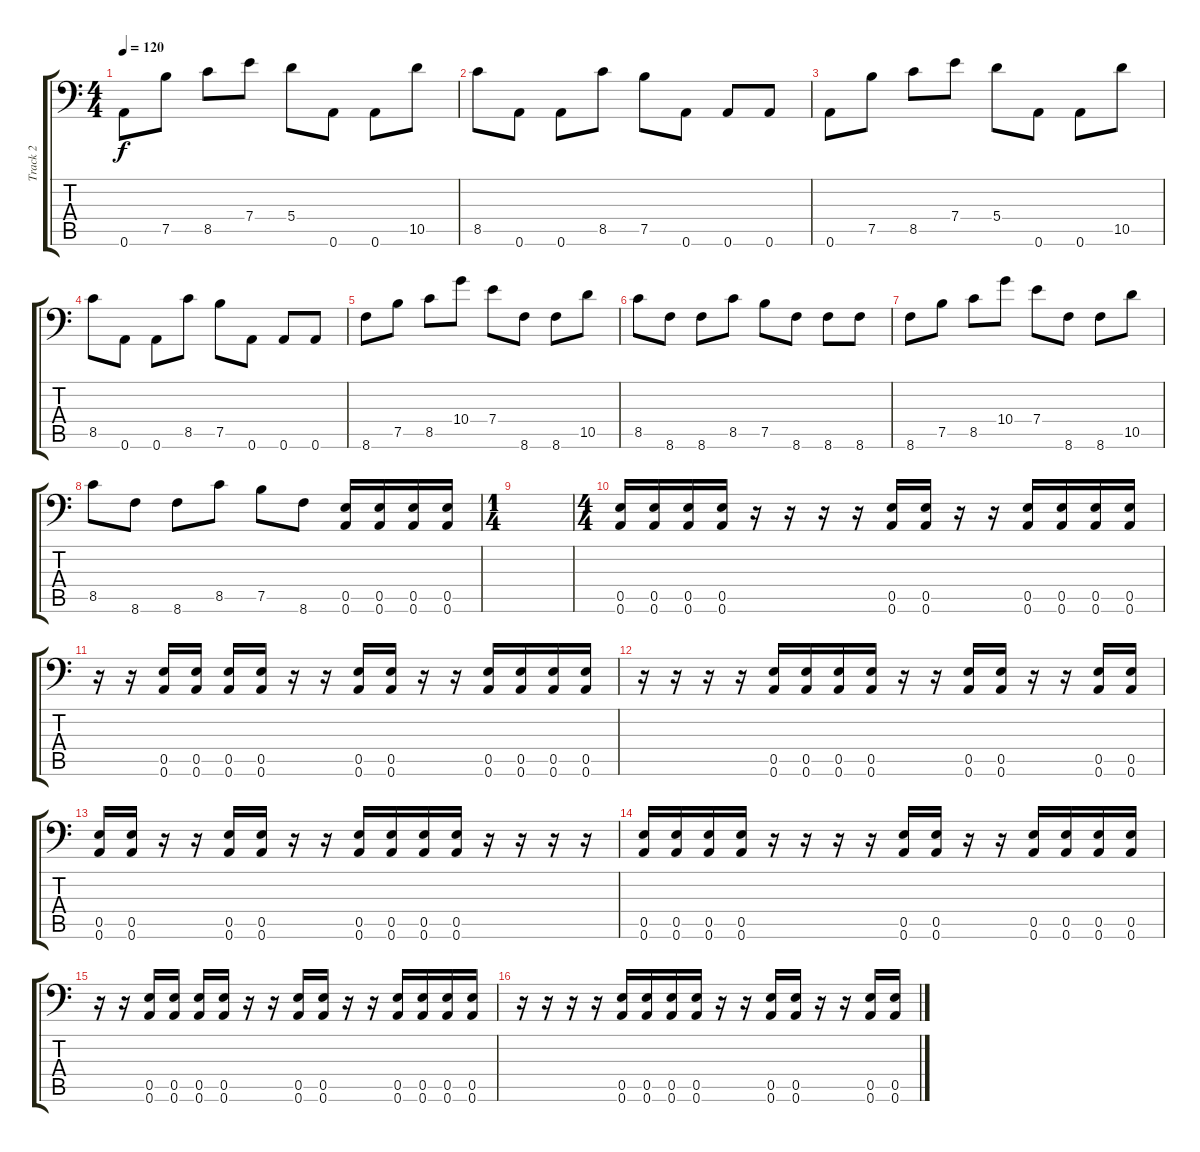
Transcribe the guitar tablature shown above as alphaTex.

\track ("Track 2" "Track 2") {instrument overdrivenguitar}
\staff {score tabs}
\tuning (B3 Gb3 D3 A2 E2 A1) {hide}
\ts (4 4)
\tempo 120
\clef f4
\ks c
0.6.8{dy f} 7.5.8 8.5.8 7.4.8 5.4.8 0.6.8 0.6.8 10.5.8 |
8.5.8 0.6.8 0.6.8 8.5.8 7.5.8 0.6.8 0.6.8 0.6.8 |
0.6.8 7.5.8 8.5.8 7.4.8 5.4.8 0.6.8 0.6.8 10.5.8 |
8.5.8 0.6.8 0.6.8 8.5.8 7.5.8 0.6.8 0.6.8 0.6.8 |
8.6.8 7.5.8 8.5.8 10.4.8 7.4.8 8.6.8 8.6.8 10.5.8 |
8.5.8 8.6.8 8.6.8 8.5.8 7.5.8 8.6.8 8.6.8 8.6.8 |
8.6.8 7.5.8 8.5.8 10.4.8 7.4.8 8.6.8 8.6.8 10.5.8 |
8.5.8 8.6.8 8.6.8 8.5.8 7.5.8 8.6.8 (0.5 0.6).16 (0.5 0.6).16 (0.5 0.6).16 (0.5 0.6).16 |
\ts (1 4)
|
\ts (4 4)
(0.5 0.6).16 (0.5 0.6).16 (0.5 0.6).16 (0.5 0.6).16 r.16 r.16 r.16 r.16 (0.5 0.6).16 (0.5 0.6).16 r.16 r.16 (0.5 0.6).16 (0.5 0.6).16 (0.5 0.6).16 (0.5 0.6).16 |
r.16 r.16 (0.5 0.6).16 (0.5 0.6).16 (0.5 0.6).16 (0.5 0.6).16 r.16 r.16 (0.5 0.6).16 (0.5 0.6).16 r.16 r.16 (0.5 0.6).16 (0.5 0.6).16 (0.5 0.6).16 (0.5 0.6).16 |
r.16 r.16 r.16 r.16 (0.5 0.6).16 (0.5 0.6).16 (0.5 0.6).16 (0.5 0.6).16 r.16 r.16 (0.5 0.6).16 (0.5 0.6).16 r.16 r.16 (0.5 0.6).16 (0.5 0.6).16 |
(0.5 0.6).16 (0.5 0.6).16 r.16 r.16 (0.5 0.6).16 (0.5 0.6).16 r.16 r.16 (0.5 0.6).16 (0.5 0.6).16 (0.5 0.6).16 (0.5 0.6).16 r.16 r.16 r.16 r.16 |
(0.5 0.6).16 (0.5 0.6).16 (0.5 0.6).16 (0.5 0.6).16 r.16 r.16 r.16 r.16 (0.5 0.6).16 (0.5 0.6).16 r.16 r.16 (0.5 0.6).16 (0.5 0.6).16 (0.5 0.6).16 (0.5 0.6).16 |
r.16 r.16 (0.5 0.6).16 (0.5 0.6).16 (0.5 0.6).16 (0.5 0.6).16 r.16 r.16 (0.5 0.6).16 (0.5 0.6).16 r.16 r.16 (0.5 0.6).16 (0.5 0.6).16 (0.5 0.6).16 (0.5 0.6).16 |
r.16 r.16 r.16 r.16 (0.5 0.6).16 (0.5 0.6).16 (0.5 0.6).16 (0.5 0.6).16 r.16 r.16 (0.5 0.6).16 (0.5 0.6).16 r.16 r.16 (0.5 0.6).16 (0.5 0.6).16
